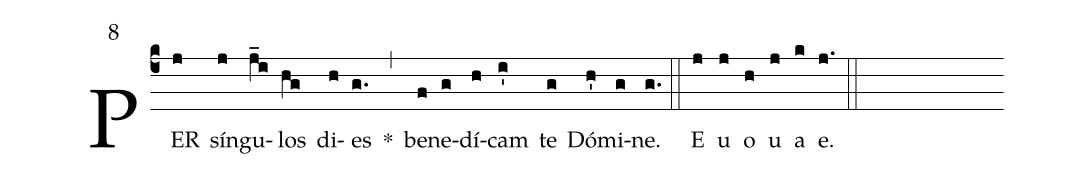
mode:8;
%%
(c4)PER(j) sín(j)gu(j_i)los(hg) di(h)es(g.) *(,) be(f)ne(g)dí(h)cam(i') te(g) Dó(h')mi(g)ne.(g.) (::) <eu>E(j) u(j) o(h) u(j) a(k) e.</eu>(j.) (::)
